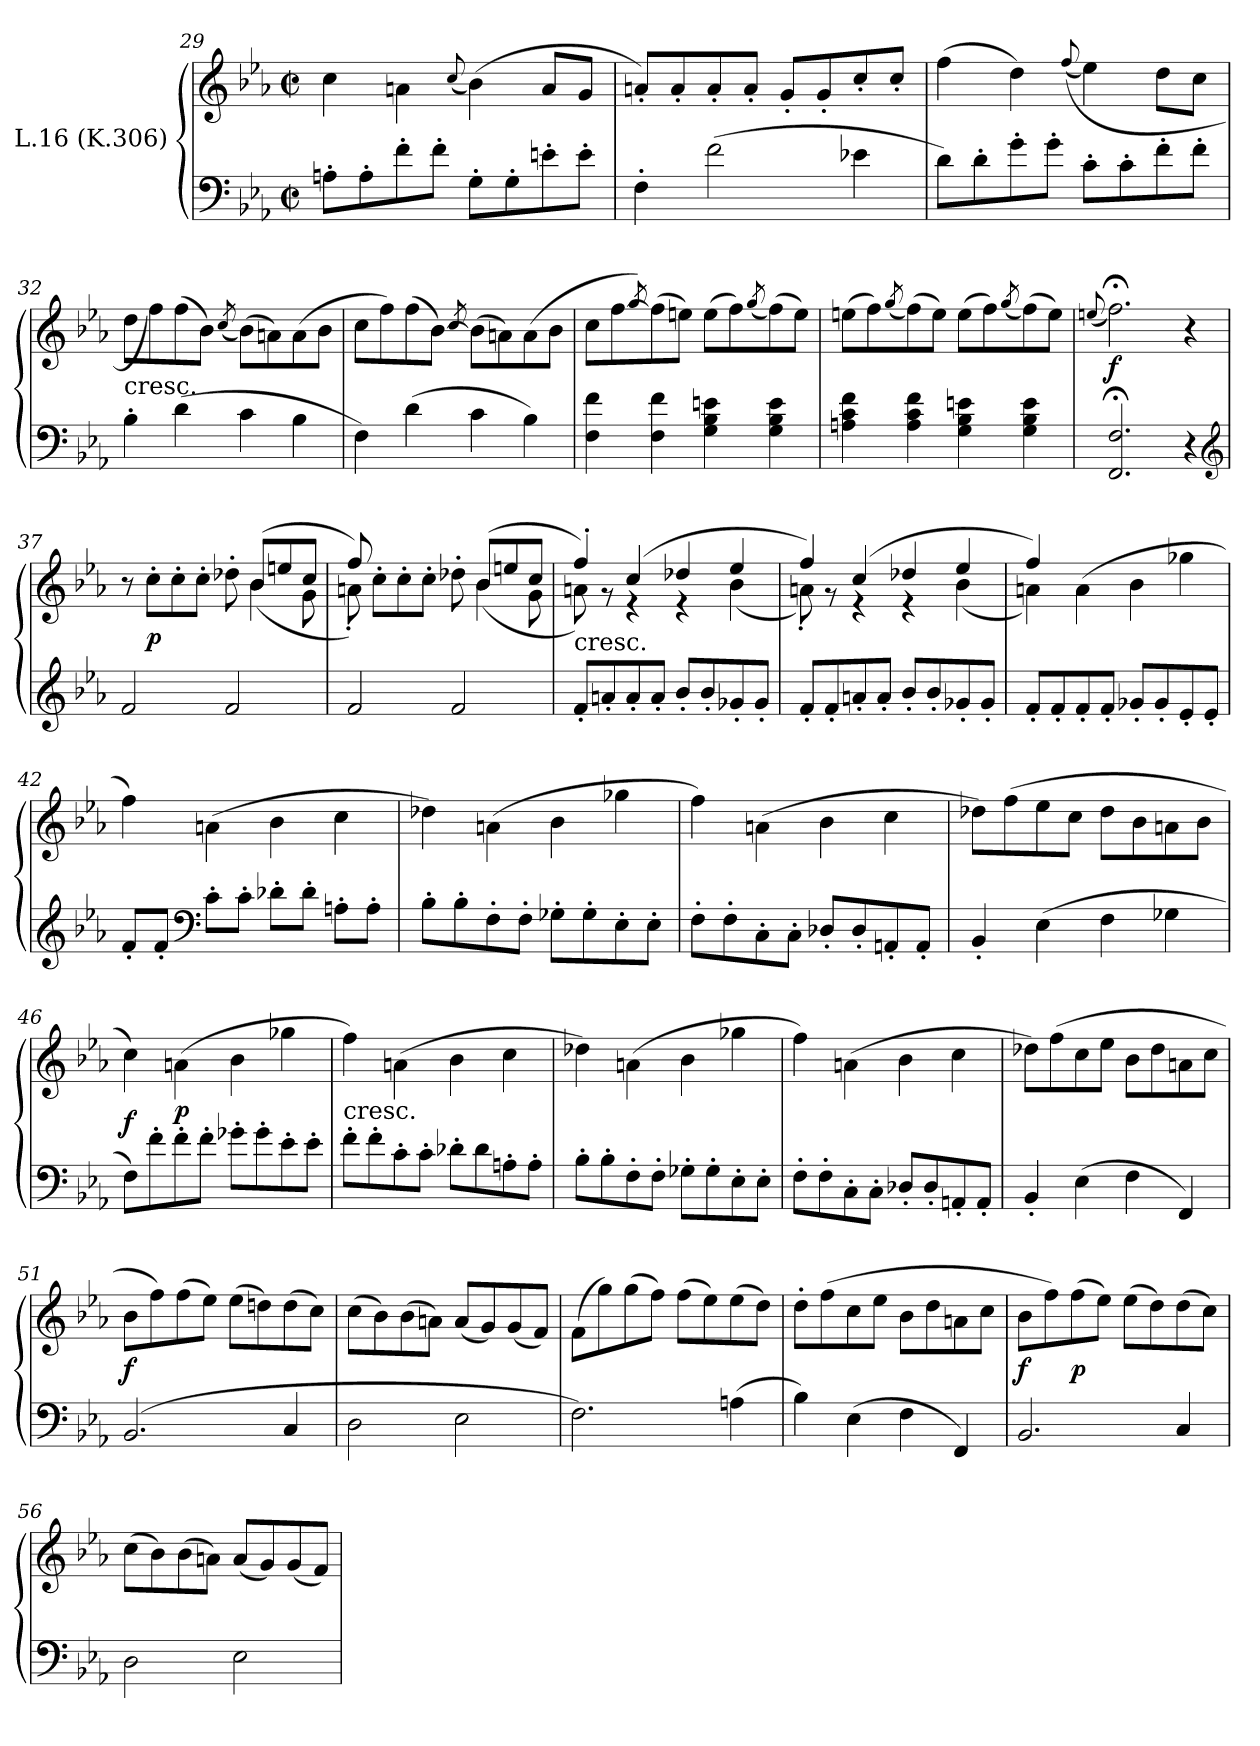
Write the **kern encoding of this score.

**kern	**kern	**dynam
*part1	*part1	*part1
*staff2	*staff1	*staff1/2
*I"L.16 (K.306)	*	*
!!LO:LB:g=z
*clefF4	*clefG2	*
*k[b-e-a-]	*k[b-e-a-]	*
*E-:	*E-:	*
*M2/2	*M2/2	*
*met(c|)	*met(c|)	*
=29	=29	=29
8An'L	4cc	.
8A'	.	.
8f'	4an\	.
8f'J	.	.
.	(8qqcc	.
8G'L	(4b-)	.
8G'	.	.
8en'	8aL	.
8e'J	8gJ	.
=30	=30	=30
4F'	8an'L)	.
.	8a'	.
(2f	8a'	.
.	8a'J	.
.	8g'L	.
.	8g'	.
4e-X	8cc'	.
.	8cc'J	.
=31	=31	=31
8dL)	(4ff	.
8d'	.	.
8g'	4dd)	.
8g'J	.	.
.	((>8qqff	.
8c'L	4ee-)	.
8c'	.	.
8f'	8ddL	.
8f'J	8ccJ	.
=32	=32	=32
!	!LO:TX:c:t=cresc.	!
4B-'	8ddL	.
.	8ff)	.
(4d	(8ff	.
.	8b-J)	.
.	(8qcc	.
4c	(8b-\L)	.
.	8an\)	.
4B-	(8a\	.
.	8b-\J	.
=33	=33	=33
4F)	8ccL	.
.	8ff)	.
(4d	(8ff	.
.	[8b-J)	.
.	8qcc	.
4c	(8b-\L]	.
.	8an\)	.
4B-)	(>8a\	.
.	8b-\J	.
!!LO:LB:g=z
=34	=34	=34
4F 4f	8ccL	.
.	[8ff	.
.	8qgg)	.
4F 4f	(8ff]	.
.	8eenJ)	.
4G 4B- 4en	(8eeL	.
.	8ff)	.
.	(8qgg	.
4G 4B- 4e	(8ff)	.
.	8eeJ)	.
=35	=35	=35
4An 4c 4f	(8eenL	.
.	8ff)	.
.	(8qgg	.
4A 4c 4f	(8ff)	.
.	8eeJ)	.
4G 4B- 4en	(8eeL	.
.	8ff)	.
.	(8qgg	.
4G 4B- 4e	(8ff)	.
.	8eeJ)	.
=36	=36	=36
.	(8qqeen	.
2.FF;< 2.F;<	2.ff;<)	f
4r	4r	.
*clefG2	*	*
=37	=37	=37
*	*^	*
2f	2ryy	8r	.
.	.	8cc'L	p
.	.	8cc'	.
.	.	8cc'J	.
2f	8ryy	8dd-X'	.
.	(8b-L	(4b-	.
.	8een	.	.
.	8ccJ	8g	.
=38	=38	=38	=38
2f	8ff)	8an')	.
.	2ryy	8cc'L	.
.	.	8cc'	.
.	.	8cc'J	.
2f	.	8dd-X'	.
.	(8b-L	(4b-	.
.	8een	.	.
.	8ccJ	8g	.
!!LO:LB:g=z	!!
=39	=39	=39	=39
!	!LO:TX:c:t=cresc.	!	!
8f'L	4ff')	8an)	.
8an'	.	8r	.
8a'	(4cc	4r	.
8a'J	.	.	.
8b-'L	4dd-X	4r	.
8b-'	.	.	.
8g-X'	4ee-	(4b-	.
8g-'J	.	.	.
=40	=40	=40	=40
8f'L	4ff)	8an')	.
8f'	.	8r	.
8an'	(4cc	4r	.
8a'J	.	.	.
8b-'L	4dd-X	4r	.
8b-'	.	.	.
8g-X'	4ee-	(4b-	.
8g-'J	.	.	.
=41	=41	=41	=41
8f'L	4ff)	4an)	.
8f'	.	.	.
8f'	2.ryy	(4a\	.
8f'J	.	.	.
8g-X'L	.	4b-	.
8g-'	.	.	.
8e-'	.	4gg-X	.
8e-'J	.	.	.
*	*v	*v	*
=42	=42	=42
8f'L	4ff)	.
8f'J	.	.
*clefF4	*	*
8c'L	(4an\	.
8c'J	.	.
8d-X'L	4b-	.
8d-'J	.	.
8An'L	4cc	.
8A'J	.	.
=43	=43	=43
8B-'L	4dd-X)	.
8B-'	.	.
8F'	(4an\	.
8F'J	.	.
8G-X'L	4b-	.
8G-'	.	.
8E-'	4gg-X	.
8E-'J	.	.
!!LO:LB:g=z
=44	=44	=44
8F'L	4ff)	.
8F'	.	.
8C'	(4an\	.
8C'J	.	.
8D-X'L	4b-	.
8D-'	.	.
8AAn'	4cc	.
8AA'J	.	.
=45	=45	=45
4BB-'	8dd-XL)	.
.	(8ff	.
(4E-	8ee-	.
.	8ccJ	.
4F	8dd-L	.
.	8b-	.
4G-X	8an	.
.	8b-J	.
=46	=46	=46
8FL)	4cc)	f
8f'	.	.
8f'	(4an\	p
8f'J	.	.
8g-X'L	4b-	.
8g-'	.	.
8e-'	4gg-X	.
8e-'J	.	.
=47	=47	=47
!	!LO:TX:c:t=cresc.	!
8f'L	4ff)	.
8f'	.	.
8c'	(4an\	.
8c'J	.	.
8d-X'L	4b-	.
8d-	.	.
8An'	4cc	.
8A'J	.	.
=48	=48	=48
8B-'L	4dd-X)	.
8B-'	.	.
8F'	(4an\	.
8F'J	.	.
8G-X'L	4b-	.
8G-'	.	.
8E-'	4gg-X	.
8E-'J	.	.
!!LO:LB:g=z
=49	=49	=49
8F'L	4ff)	.
8F'	.	.
8C'	(4an\	.
8C'J	.	.
8D-X'L	4b-	.
8D-'	.	.
8AAn'	4cc	.
8AA'J	.	.
=50	=50	=50
4BB-'	8dd-XL)	.
.	(8ff	.
(4E-	8cc	.
.	8ee-J	.
4F	8b-L	.
.	8dd-	.
4FF)	8an	.
.	8ccJ	.
=51	=51	=51
(2.BB-	8b-L	f
.	8ff)	.
.	(8ff	.
.	8ee-J)	.
.	(8ee-L	.
.	8ddn)	.
4C	(8dd	.
.	8ccJ)	.
=52	=52	=52
2D	(8ccL	.
.	8b-)	.
.	(8b-	.
.	8anJ)	.
2E-	(8aL	.
.	8g)	.
.	(8g	.
.	8fJ)	.
=53	=53	=53
2.F)	(8fL	.
.	8gg)	.
.	(8gg	.
.	8ffJ)	.
.	(8ffL	.
.	8ee-)	.
(4An	(8ee-	.
.	8ddJ)	.
!!LO:LB:g=z
=54	=54	=54
4B-)	8dd'L	.
.	(8ff	.
(4E-	8cc	.
.	8ee-J	.
4F	8b-L	.
.	8dd	.
4FF)	8an	.
.	8ccJ	.
=55	=55	=55
2.BB-	8b-L	f
.	8ff)	.
.	(8ff	p
.	8ee-J)	.
.	(8ee-L	.
.	8dd)	.
4C	(8dd	.
.	8ccJ)	.
=56	=56	=56
2D	(8ccL	.
.	8b-)	.
.	(8b-	.
.	8anJ)	.
2E-	(8aL	.
.	8g)	.
.	(8g	.
.	8fJ)	.
=	=	=
*-	*-	*-
